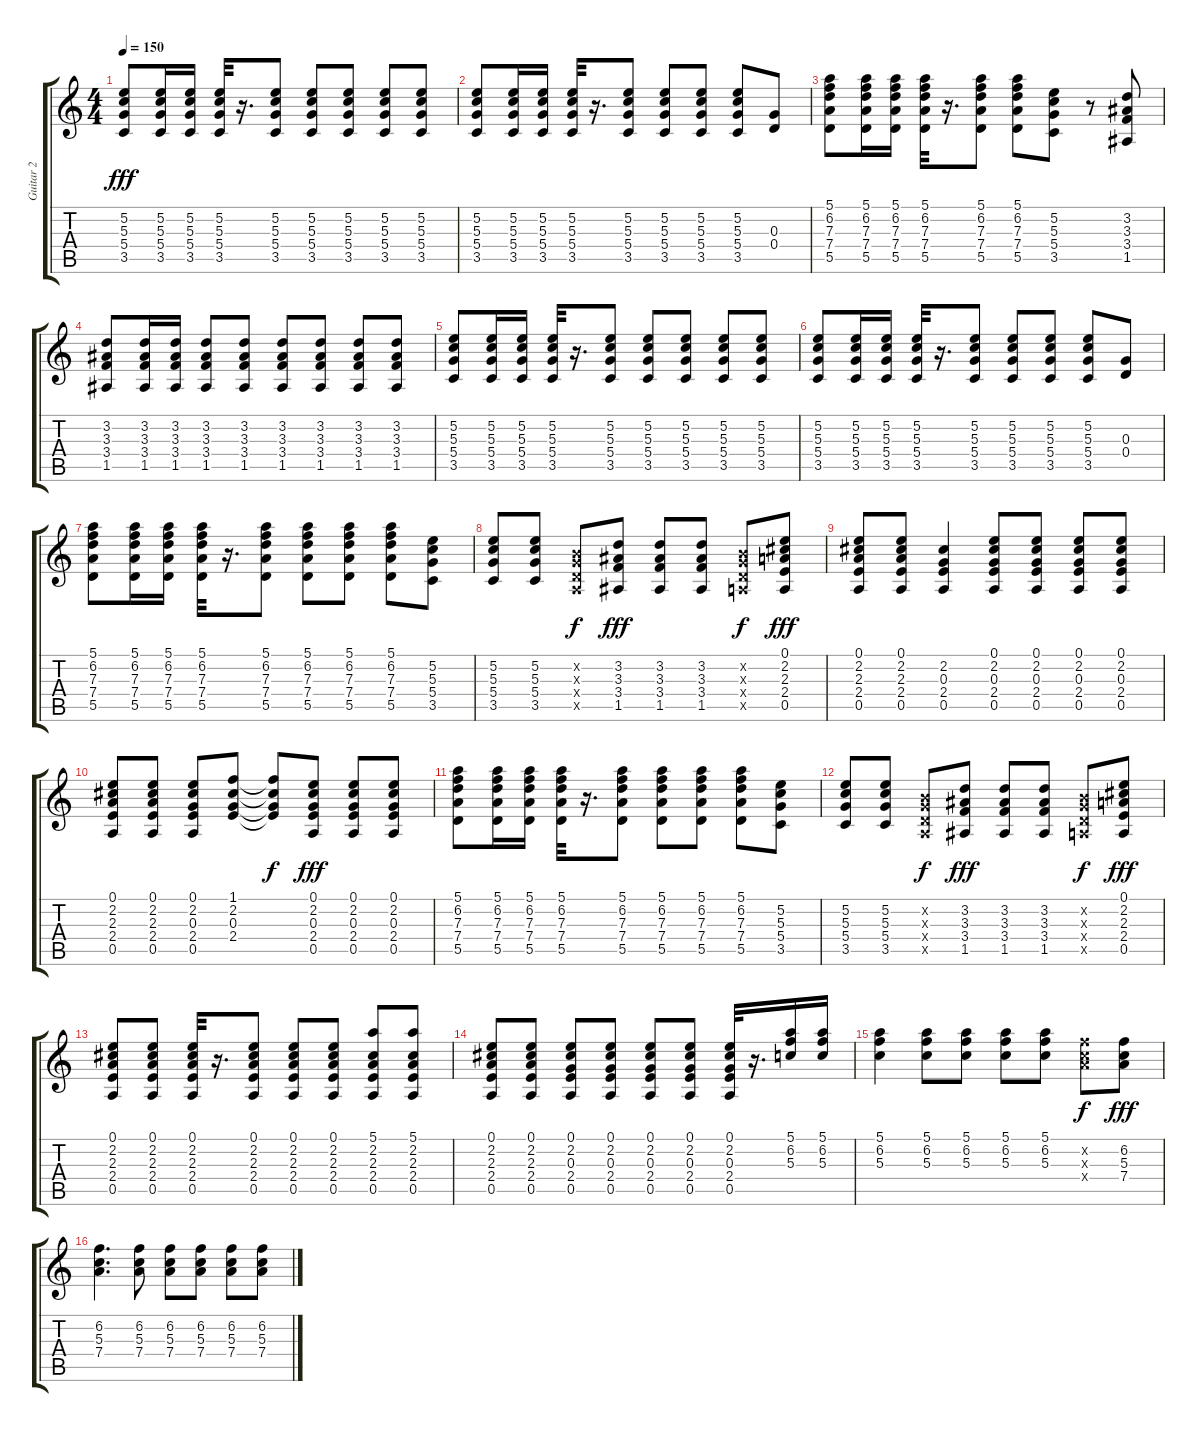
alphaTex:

\track ("Guitar 2" "Guitar 2") {instrument electricguitarjazz}
\staff {score tabs}
\tuning (E4 B3 G3 D3 A2 E2) {hide}
\ts (4 4)
\tempo 150
\clef g2
\ks c
(5.2 5.3 5.4 3.5).8{dy fff} (5.2 5.3 5.4 3.5).16 (5.2 5.3 5.4 3.5).16 (5.2 5.3 5.4 3.5).32 r.16{d} (5.2 5.3 5.4 3.5).8 (5.2 5.3 5.4 3.5).8 (5.2 5.3 5.4 3.5).8 (5.2 5.3 5.4 3.5).8 (5.2 5.3 5.4 3.5).8 |
(5.2 5.3 5.4 3.5).8 (5.2 5.3 5.4 3.5).16 (5.2 5.3 5.4 3.5).16 (5.2 5.3 5.4 3.5).32 r.16{d} (5.2 5.3 5.4 3.5).8 (5.2 5.3 5.4 3.5).8 (5.2 5.3 5.4 3.5).8 (5.2 5.3 5.4 3.5).8 (0.3 0.4).8 |
(5.1 6.2 7.3 7.4 5.5).8 (5.1 6.2 7.3 7.4 5.5).16 (5.1 6.2 7.3 7.4 5.5).16 (5.1 6.2 7.3 7.4 5.5).32 r.16{d} (5.1 6.2 7.3 7.4 5.5).8 (5.1 6.2 7.3 7.4 5.5).8 (5.2 5.3 5.4 3.5).8 r.8 (3.2 3.3 3.4 1.5).8 |
(3.2 3.3 3.4 1.5).8 (3.2 3.3 3.4 1.5).16 (3.2 3.3 3.4 1.5).16 (3.2 3.3 3.4 1.5).8 (3.2 3.3 3.4 1.5).8 (3.2 3.3 3.4 1.5).8 (3.2 3.3 3.4 1.5).8 (3.2 3.3 3.4 1.5).8 (3.2 3.3 3.4 1.5).8 |
(5.2 5.3 5.4 3.5).8 (5.2 5.3 5.4 3.5).16 (5.2 5.3 5.4 3.5).16 (5.2 5.3 5.4 3.5).32 r.16{d} (5.2 5.3 5.4 3.5).8 (5.2 5.3 5.4 3.5).8 (5.2 5.3 5.4 3.5).8 (5.2 5.3 5.4 3.5).8 (5.2 5.3 5.4 3.5).8 |
(5.2 5.3 5.4 3.5).8 (5.2 5.3 5.4 3.5).16 (5.2 5.3 5.4 3.5).16 (5.2 5.3 5.4 3.5).32 r.16{d} (5.2 5.3 5.4 3.5).8 (5.2 5.3 5.4 3.5).8 (5.2 5.3 5.4 3.5).8 (5.2 5.3 5.4 3.5).8 (0.3 0.4).8 |
(5.1 6.2 7.3 7.4 5.5).8 (5.1 6.2 7.3 7.4 5.5).16 (5.1 6.2 7.3 7.4 5.5).16 (5.1 6.2 7.3 7.4 5.5).32 r.16{d} (5.1 6.2 7.3 7.4 5.5).8 (5.1 6.2 7.3 7.4 5.5).8 (5.1 6.2 7.3 7.4 5.5).8 (5.1 6.2 7.3 7.4 5.5).8 (5.2 5.3 5.4 3.5).8 |
(5.2 5.3 5.4 3.5).8 (5.2 5.3 5.4 3.5).8 (0.2{x} 0.3{x} 0.4{x} 0.5{x}).8{dy f} (3.2 3.3 3.4 1.5).8{dy fff} (3.2 3.3 3.4 1.5).8 (3.2 3.3 3.4 1.5).8 (0.2{x} 0.3{x} 0.4{x} 0.5{x}).8{dy f} (0.1 2.2 2.3 2.4 0.5).8{dy fff} |
(0.1 2.2 2.3 2.4 0.5).8 (0.1 2.2 2.3 2.4 0.5).8 (2.2 0.3 2.4 0.5).4 (0.1 2.2 0.3 2.4 0.5).8 (0.1 2.2 0.3 2.4 0.5).8 (0.1 2.2 0.3 2.4 0.5).8 (0.1 2.2 0.3 2.4 0.5).8 |
(0.1 2.2 2.3 2.4 0.5).8 (0.1 2.2 2.3 2.4 0.5).8 (0.1 2.2 0.3 2.4 0.5).8 (1.1 2.2 0.3 2.4).8 (1.1{t} 2.2{t} 0.3{t} 2.4{t}).8{dy f} (0.1 2.2 0.3 2.4 0.5).8{dy fff} (0.1 2.2 0.3 2.4 0.5).8 (0.1 2.2 0.3 2.4 0.5).8 |
(5.1 6.2 7.3 7.4 5.5).8 (5.1 6.2 7.3 7.4 5.5).16 (5.1 6.2 7.3 7.4 5.5).16 (5.1 6.2 7.3 7.4 5.5).32 r.16{d} (5.1 6.2 7.3 7.4 5.5).8 (5.1 6.2 7.3 7.4 5.5).8 (5.1 6.2 7.3 7.4 5.5).8 (5.1 6.2 7.3 7.4 5.5).8 (5.2 5.3 5.4 3.5).8 |
(5.2 5.3 5.4 3.5).8 (5.2 5.3 5.4 3.5).8 (0.2{x} 0.3{x} 0.4{x} 0.5{x}).8{dy f} (3.2 3.3 3.4 1.5).8{dy fff} (3.2 3.3 3.4 1.5).8 (3.2 3.3 3.4 1.5).8 (0.2{x} 0.3{x} 0.4{x} 0.5{x}).8{dy f} (0.1 2.2 2.3 2.4 0.5).8{dy fff} |
(0.1 2.2 2.3 2.4 0.5).8 (0.1 2.2 2.3 2.4 0.5).8 (0.1 2.2 2.3 2.4 0.5).32 r.16{d} (0.1 2.2 2.3 2.4 0.5).8 (0.1 2.2 2.3 2.4 0.5).8 (0.1 2.2 2.3 2.4 0.5).8 (5.1 2.2 2.3 2.4 0.5).8 (5.1 2.2 2.3 2.4 0.5).8 |
(0.1 2.2 2.3 2.4 0.5).8 (0.1 2.2 2.3 2.4 0.5).8 (0.1 2.2 0.3 2.4 0.5).8 (0.1 2.2 0.3 2.4 0.5).8 (0.1 2.2 0.3 2.4 0.5).8 (0.1 2.2 0.3 2.4 0.5).8 (0.1 2.2 0.3 2.4 0.5).32 r.16{d} (5.1 6.2 5.3).16 (5.1 6.2 5.3).16 |
(5.1 6.2 5.3).4 (5.1 6.2 5.3).8 (5.1 6.2 5.3).8 (5.1 6.2 5.3).8 (5.1 6.2 5.3).8 (6.2{x} 5.3{x} 7.4{x}).8{dy f} (6.2 5.3 7.4).8{dy fff} |
(6.2 5.3 7.4).4{d} (6.2 5.3 7.4).8 (6.2 5.3 7.4).8 (6.2 5.3 7.4).8 (6.2 5.3 7.4).8 (6.2 5.3 7.4).8
